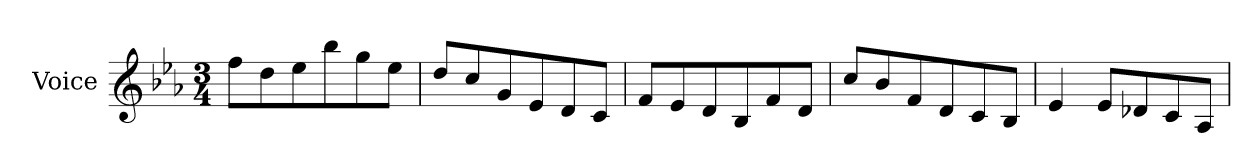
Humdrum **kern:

**kern
*part1
*staff1
*I"Voice
*I'Voice
*clefG2
*k[b-e-a-]
*M3/4
=1
8ff\L
8dd\
8ee-\
8bb-\
8gg\
8ee-\J
=2
8dd/L
8cc/
8g/
8e-/
8d/
8c/J
=3
8f/L
8e-/
8d/
8B-/
8f/
8d/J
=4
8cc/L
8b-/
8f/
8d/
8c/
8B-/J
=5
4e-/
8e-/L
8d-X/
8c/
8A-/J
=
*-
